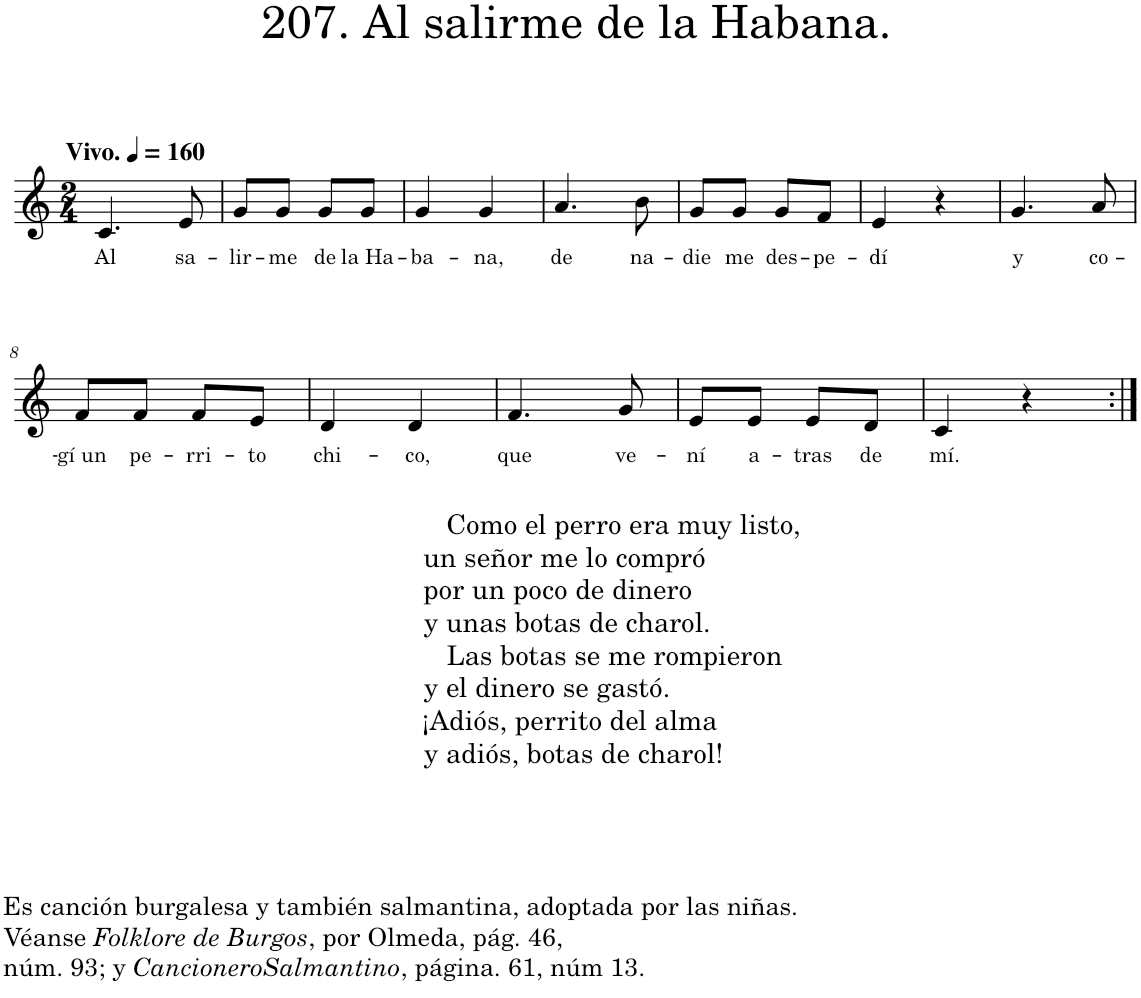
**kern	**text
*part1	*part1
*staff1	*staff1
*I"Piano	*
*I'Pno.	*
*clefG2	*
*k[]	*
*M2/4	*
*MM160	*
=1	=1
!LO:TX:a:B:t=Vivo.	!
!	!LO:LY:b
4.c/	Al
!	!LO:LY:b
8e/	sa-
=2	=2
!	!LO:LY:b
8g/L	-lir-
!	!LO:LY:b
8g/J	-me
!	!LO:LY:b
8g/L	de
!	!LO:LY:b
8g/J	la Ha-
=3	=3
!	!LO:LY:b
4g/	-ba-
!	!LO:LY:b
4g/	-na,
=4	=4
!	!LO:LY:b
4.a/	de
!	!LO:LY:b
8b\	na-
=5	=5
!	!LO:LY:b
8g/L	-die
!	!LO:LY:b
8g/J	me
!	!LO:LY:b
8g/L	des-
!	!LO:LY:b
8f/J	-pe-
=6	=6
!	!LO:LY:b
4e/	-dí
4r	.
=7	=7
!	!LO:LY:b
4.g/	y
!	!LO:LY:b
8a/	co-
!!LO:LB:g=z
=8	=8
!LO:TX:b:t=Como el perro era muy listo,	!
!LO:TX:b:t=un señor me lo compró	!
!LO:TX:b:t=por un poco de dinero	!
!LO:TX:b:t=y unas botas de charol.	!
!LO:TX:b:t=Las botas se me rompieron	!
!LO:TX:b:t=y el dinero se gastó.	!
!LO:TX:b:t=¡Adiós, perrito del alma	!
!LO:TX:b:t=y adiós, botas de charol!	!
!	!LO:LY:b
8f/L	-gí un
!	!LO:LY:b
8f/J	pe-
!	!LO:LY:b
8f/L	-rri-
!	!LO:LY:b
8e/J	-to
=9	=9
!LO:TX:b:t=Es canción burgalesa y también salmantina, adoptada por las niñas.	!
!LO:TX:b:t=Véanse	!
!LO:TX:b:i:t=Folklore de Burgos	!
!LO:TX:b:t=, por Olmeda, pág. 46,	!
!LO:TX:b:t=núm. 93; y	!
!LO:TX:b:i:t=CancioneroSalmantino	!
!LO:TX:b:t=, página. 61, núm 13.	!
!	!LO:LY:b
4d/	chi-
!	!LO:LY:b
4d/	-co,
=10	=10
!	!LO:LY:b
4.f/	que
!	!LO:LY:b
8g/	ve-
=11	=11
!	!LO:LY:b
8e/L	-ní
!	!LO:LY:b
8e/J	a-
!	!LO:LY:b
8e/L	-tras
!	!LO:LY:b
8d/J	de
=12	=12
!	!LO:LY:b
4c/	mí.
4r	.
=:|!	=:|!
*-	*-
